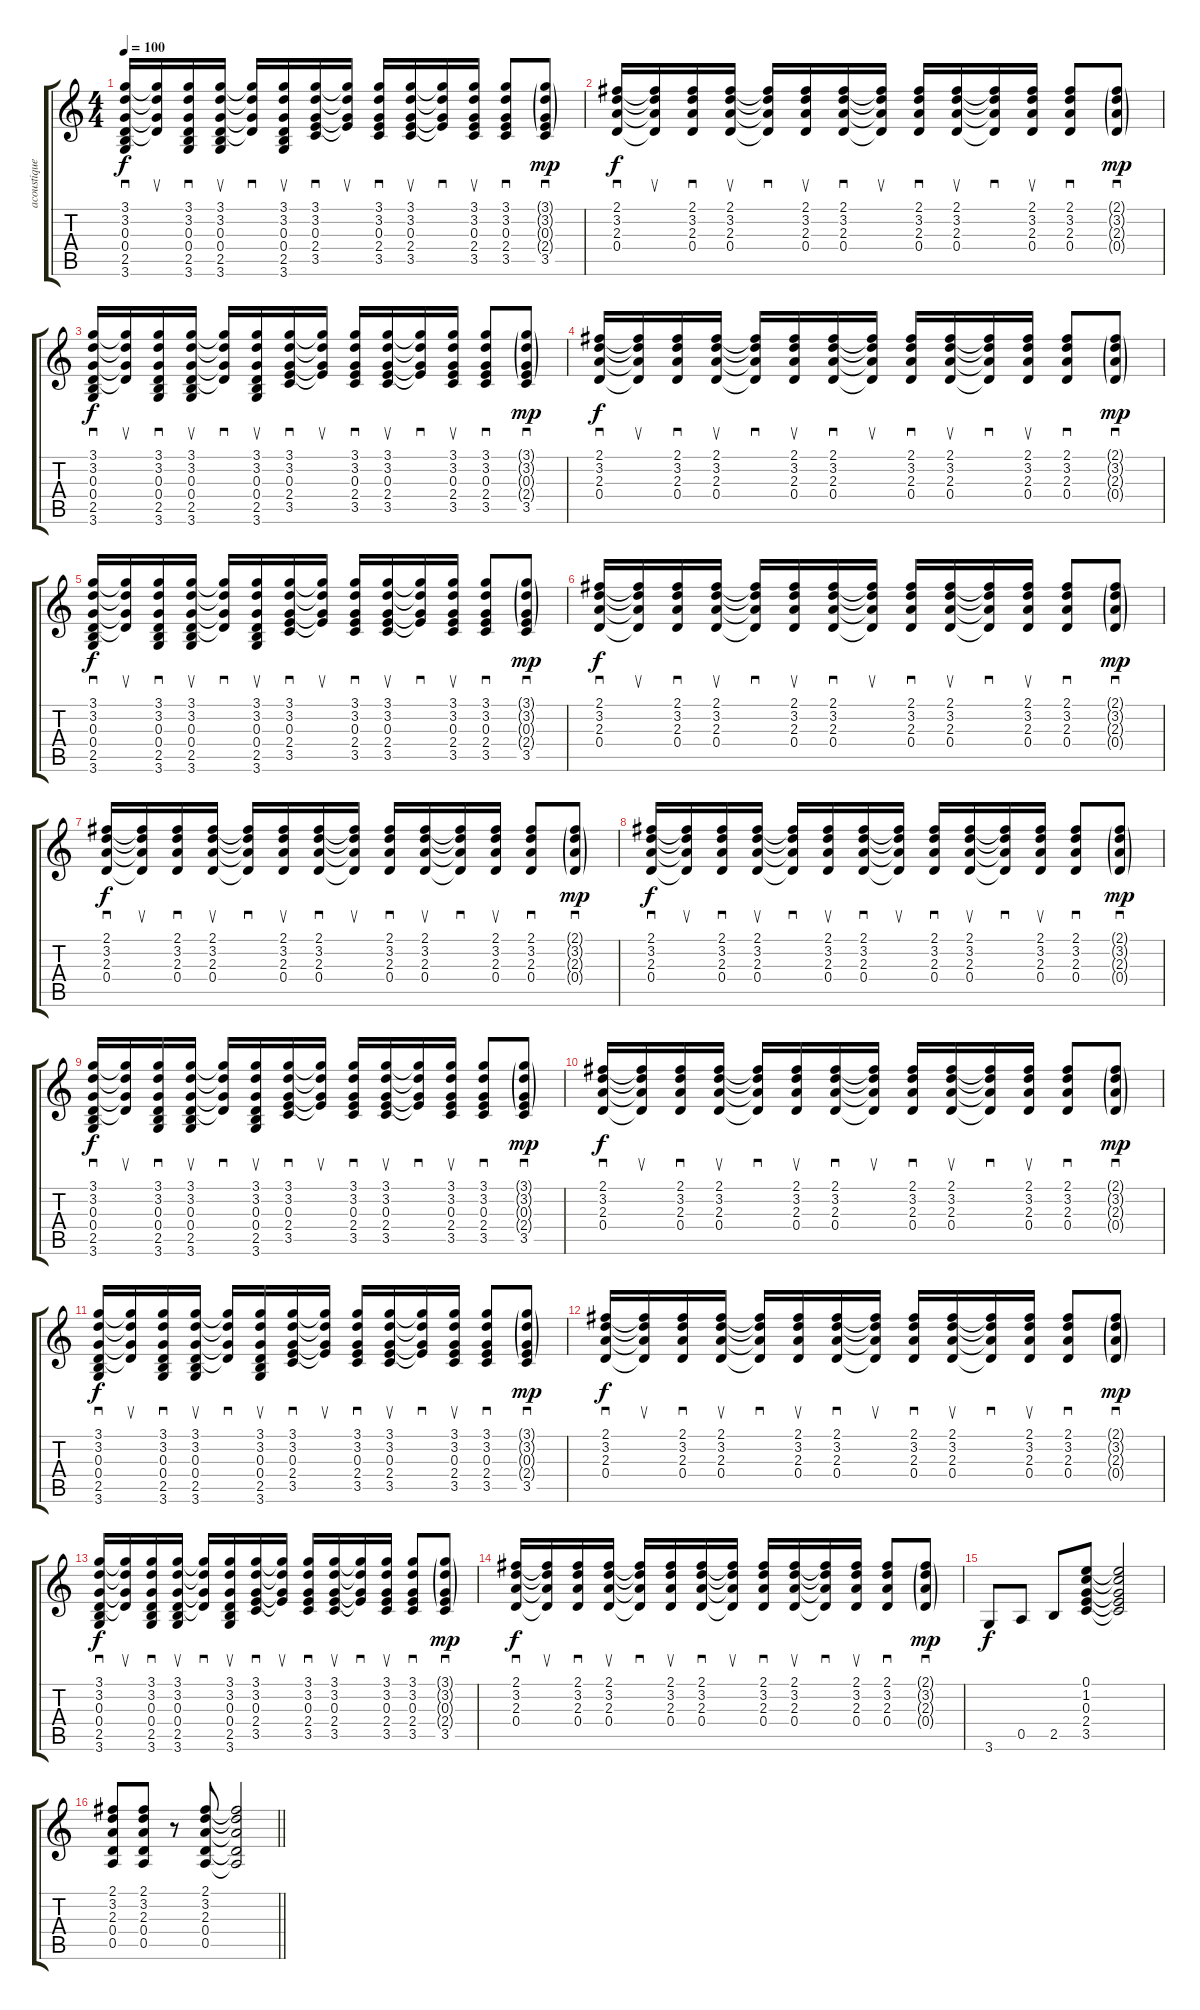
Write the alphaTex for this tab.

\track ("acoustique" "acoustique") {instrument acousticguitarsteel}
\staff {score tabs}
\tuning (E4 B3 G3 D3 A2 E2) {hide}
\ts (4 4)
\tempo 100
\clef g2
\ks c
(3.1 3.2 0.3 0.4 2.5 3.6).16{sd dy f} (3.1{t} 3.2{t} 0.3{t} 0.4{t}).16{su} (3.1 3.2 0.3 0.4 2.5 3.6).16{sd} (3.1 3.2 0.3 0.4 2.5 3.6).16{su} (3.1{t} 3.2{t} 0.3{t} 0.4{t}).16{sd} (3.1 3.2 0.3 0.4 2.5 3.6).16{su} (3.1 3.2 0.3 2.4 3.5).16{sd} (3.1{t} 3.2{t} 0.3{t} 2.4{t}).16{su} (3.1 3.2 0.3 2.4 3.5).16{sd} (3.1 3.2 0.3 2.4 3.5).16{su} (3.1{t} 3.2{t} 0.3{t} 2.4{t}).16{sd} (3.1 3.2 0.3 2.4 3.5).16{su} (3.1 3.2 0.3 2.4 3.5).8{sd} (3.1{g} 3.2{g} 0.3{g} 2.4{g} 3.5).8{sd dy mp} |
(2.1 3.2 2.3 0.4).16{sd dy f} (2.1{t} 3.2{t} 2.3{t} 0.4{t}).16{su} (2.1 3.2 2.3 0.4).16{sd} (2.1 3.2 2.3 0.4).16{su} (2.1{t} 3.2{t} 2.3{t} 0.4{t}).16{sd} (2.1 3.2 2.3 0.4).16{su} (2.1 3.2 2.3 0.4).16{sd} (2.1{t} 3.2{t} 2.3{t} 0.4{t}).16{su} (2.1 3.2 2.3 0.4).16{sd} (2.1 3.2 2.3 0.4).16{su} (2.1{t} 3.2{t} 2.3{t} 0.4{t}).16{sd} (2.1 3.2 2.3 0.4).16{su} (2.1 3.2 2.3 0.4).8{sd} (2.1{g} 3.2{g} 2.3{g} 0.4{g}).8{sd dy mp} |
(3.1 3.2 0.3 0.4 2.5 3.6).16{sd dy f} (3.1{t} 3.2{t} 0.3{t} 0.4{t}).16{su} (3.1 3.2 0.3 0.4 2.5 3.6).16{sd} (3.1 3.2 0.3 0.4 2.5 3.6).16{su} (3.1{t} 3.2{t} 0.3{t} 0.4{t}).16{sd} (3.1 3.2 0.3 0.4 2.5 3.6).16{su} (3.1 3.2 0.3 2.4 3.5).16{sd} (3.1{t} 3.2{t} 0.3{t} 2.4{t}).16{su} (3.1 3.2 0.3 2.4 3.5).16{sd} (3.1 3.2 0.3 2.4 3.5).16{su} (3.1{t} 3.2{t} 0.3{t} 2.4{t}).16{sd} (3.1 3.2 0.3 2.4 3.5).16{su} (3.1 3.2 0.3 2.4 3.5).8{sd} (3.1{g} 3.2{g} 0.3{g} 2.4{g} 3.5).8{sd dy mp} |
(2.1 3.2 2.3 0.4).16{sd dy f} (2.1{t} 3.2{t} 2.3{t} 0.4{t}).16{su} (2.1 3.2 2.3 0.4).16{sd} (2.1 3.2 2.3 0.4).16{su} (2.1{t} 3.2{t} 2.3{t} 0.4{t}).16{sd} (2.1 3.2 2.3 0.4).16{su} (2.1 3.2 2.3 0.4).16{sd} (2.1{t} 3.2{t} 2.3{t} 0.4{t}).16{su} (2.1 3.2 2.3 0.4).16{sd} (2.1 3.2 2.3 0.4).16{su} (2.1{t} 3.2{t} 2.3{t} 0.4{t}).16{sd} (2.1 3.2 2.3 0.4).16{su} (2.1 3.2 2.3 0.4).8{sd} (2.1{g} 3.2{g} 2.3{g} 0.4{g}).8{sd dy mp} |
(3.1 3.2 0.3 0.4 2.5 3.6).16{sd dy f} (3.1{t} 3.2{t} 0.3{t} 0.4{t}).16{su} (3.1 3.2 0.3 0.4 2.5 3.6).16{sd} (3.1 3.2 0.3 0.4 2.5 3.6).16{su} (3.1{t} 3.2{t} 0.3{t} 0.4{t}).16{sd} (3.1 3.2 0.3 0.4 2.5 3.6).16{su} (3.1 3.2 0.3 2.4 3.5).16{sd} (3.1{t} 3.2{t} 0.3{t} 2.4{t}).16{su} (3.1 3.2 0.3 2.4 3.5).16{sd} (3.1 3.2 0.3 2.4 3.5).16{su} (3.1{t} 3.2{t} 0.3{t} 2.4{t}).16{sd} (3.1 3.2 0.3 2.4 3.5).16{su} (3.1 3.2 0.3 2.4 3.5).8{sd} (3.1{g} 3.2{g} 0.3{g} 2.4{g} 3.5).8{sd dy mp} |
(2.1 3.2 2.3 0.4).16{sd dy f} (2.1{t} 3.2{t} 2.3{t} 0.4{t}).16{su} (2.1 3.2 2.3 0.4).16{sd} (2.1 3.2 2.3 0.4).16{su} (2.1{t} 3.2{t} 2.3{t} 0.4{t}).16{sd} (2.1 3.2 2.3 0.4).16{su} (2.1 3.2 2.3 0.4).16{sd} (2.1{t} 3.2{t} 2.3{t} 0.4{t}).16{su} (2.1 3.2 2.3 0.4).16{sd} (2.1 3.2 2.3 0.4).16{su} (2.1{t} 3.2{t} 2.3{t} 0.4{t}).16{sd} (2.1 3.2 2.3 0.4).16{su} (2.1 3.2 2.3 0.4).8{sd} (2.1{g} 3.2{g} 2.3{g} 0.4{g}).8{sd dy mp} |
(2.1 3.2 2.3 0.4).16{sd dy f} (2.1{t} 3.2{t} 2.3{t} 0.4{t}).16{su} (2.1 3.2 2.3 0.4).16{sd} (2.1 3.2 2.3 0.4).16{su} (2.1{t} 3.2{t} 2.3{t} 0.4{t}).16{sd} (2.1 3.2 2.3 0.4).16{su} (2.1 3.2 2.3 0.4).16{sd} (2.1{t} 3.2{t} 2.3{t} 0.4{t}).16{su} (2.1 3.2 2.3 0.4).16{sd} (2.1 3.2 2.3 0.4).16{su} (2.1{t} 3.2{t} 2.3{t} 0.4{t}).16{sd} (2.1 3.2 2.3 0.4).16{su} (2.1 3.2 2.3 0.4).8{sd} (2.1{g} 3.2{g} 2.3{g} 0.4{g}).8{sd dy mp} |
(2.1 3.2 2.3 0.4).16{sd dy f} (2.1{t} 3.2{t} 2.3{t} 0.4{t}).16{su} (2.1 3.2 2.3 0.4).16{sd} (2.1 3.2 2.3 0.4).16{su} (2.1{t} 3.2{t} 2.3{t} 0.4{t}).16{sd} (2.1 3.2 2.3 0.4).16{su} (2.1 3.2 2.3 0.4).16{sd} (2.1{t} 3.2{t} 2.3{t} 0.4{t}).16{su} (2.1 3.2 2.3 0.4).16{sd} (2.1 3.2 2.3 0.4).16{su} (2.1{t} 3.2{t} 2.3{t} 0.4{t}).16{sd} (2.1 3.2 2.3 0.4).16{su} (2.1 3.2 2.3 0.4).8{sd} (2.1{g} 3.2{g} 2.3{g} 0.4{g}).8{sd dy mp} |
(3.1 3.2 0.3 0.4 2.5 3.6).16{sd dy f} (3.1{t} 3.2{t} 0.3{t} 0.4{t}).16{su} (3.1 3.2 0.3 0.4 2.5 3.6).16{sd} (3.1 3.2 0.3 0.4 2.5 3.6).16{su} (3.1{t} 3.2{t} 0.3{t} 0.4{t}).16{sd} (3.1 3.2 0.3 0.4 2.5 3.6).16{su} (3.1 3.2 0.3 2.4 3.5).16{sd} (3.1{t} 3.2{t} 0.3{t} 2.4{t}).16{su} (3.1 3.2 0.3 2.4 3.5).16{sd} (3.1 3.2 0.3 2.4 3.5).16{su} (3.1{t} 3.2{t} 0.3{t} 2.4{t}).16{sd} (3.1 3.2 0.3 2.4 3.5).16{su} (3.1 3.2 0.3 2.4 3.5).8{sd} (3.1{g} 3.2{g} 0.3{g} 2.4{g} 3.5).8{sd dy mp} |
(2.1 3.2 2.3 0.4).16{sd dy f} (2.1{t} 3.2{t} 2.3{t} 0.4{t}).16{su} (2.1 3.2 2.3 0.4).16{sd} (2.1 3.2 2.3 0.4).16{su} (2.1{t} 3.2{t} 2.3{t} 0.4{t}).16{sd} (2.1 3.2 2.3 0.4).16{su} (2.1 3.2 2.3 0.4).16{sd} (2.1{t} 3.2{t} 2.3{t} 0.4{t}).16{su} (2.1 3.2 2.3 0.4).16{sd} (2.1 3.2 2.3 0.4).16{su} (2.1{t} 3.2{t} 2.3{t} 0.4{t}).16{sd} (2.1 3.2 2.3 0.4).16{su} (2.1 3.2 2.3 0.4).8{sd} (2.1{g} 3.2{g} 2.3{g} 0.4{g}).8{sd dy mp} |
(3.1 3.2 0.3 0.4 2.5 3.6).16{sd dy f} (3.1{t} 3.2{t} 0.3{t} 0.4{t}).16{su} (3.1 3.2 0.3 0.4 2.5 3.6).16{sd} (3.1 3.2 0.3 0.4 2.5 3.6).16{su} (3.1{t} 3.2{t} 0.3{t} 0.4{t}).16{sd} (3.1 3.2 0.3 0.4 2.5 3.6).16{su} (3.1 3.2 0.3 2.4 3.5).16{sd} (3.1{t} 3.2{t} 0.3{t} 2.4{t}).16{su} (3.1 3.2 0.3 2.4 3.5).16{sd} (3.1 3.2 0.3 2.4 3.5).16{su} (3.1{t} 3.2{t} 0.3{t} 2.4{t}).16{sd} (3.1 3.2 0.3 2.4 3.5).16{su} (3.1 3.2 0.3 2.4 3.5).8{sd} (3.1{g} 3.2{g} 0.3{g} 2.4{g} 3.5).8{sd dy mp} |
(2.1 3.2 2.3 0.4).16{sd dy f} (2.1{t} 3.2{t} 2.3{t} 0.4{t}).16{su} (2.1 3.2 2.3 0.4).16{sd} (2.1 3.2 2.3 0.4).16{su} (2.1{t} 3.2{t} 2.3{t} 0.4{t}).16{sd} (2.1 3.2 2.3 0.4).16{su} (2.1 3.2 2.3 0.4).16{sd} (2.1{t} 3.2{t} 2.3{t} 0.4{t}).16{su} (2.1 3.2 2.3 0.4).16{sd} (2.1 3.2 2.3 0.4).16{su} (2.1{t} 3.2{t} 2.3{t} 0.4{t}).16{sd} (2.1 3.2 2.3 0.4).16{su} (2.1 3.2 2.3 0.4).8{sd} (2.1{g} 3.2{g} 2.3{g} 0.4{g}).8{sd dy mp} |
(3.1 3.2 0.3 0.4 2.5 3.6).16{sd dy f} (3.1{t} 3.2{t} 0.3{t} 0.4{t}).16{su} (3.1 3.2 0.3 0.4 2.5 3.6).16{sd} (3.1 3.2 0.3 0.4 2.5 3.6).16{su} (3.1{t} 3.2{t} 0.3{t} 0.4{t}).16{sd} (3.1 3.2 0.3 0.4 2.5 3.6).16{su} (3.1 3.2 0.3 2.4 3.5).16{sd} (3.1{t} 3.2{t} 0.3{t} 2.4{t}).16{su} (3.1 3.2 0.3 2.4 3.5).16{sd} (3.1 3.2 0.3 2.4 3.5).16{su} (3.1{t} 3.2{t} 0.3{t} 2.4{t}).16{sd} (3.1 3.2 0.3 2.4 3.5).16{su} (3.1 3.2 0.3 2.4 3.5).8{sd} (3.1{g} 3.2{g} 0.3{g} 2.4{g} 3.5).8{sd dy mp} |
(2.1 3.2 2.3 0.4).16{sd dy f} (2.1{t} 3.2{t} 2.3{t} 0.4{t}).16{su} (2.1 3.2 2.3 0.4).16{sd} (2.1 3.2 2.3 0.4).16{su} (2.1{t} 3.2{t} 2.3{t} 0.4{t}).16{sd} (2.1 3.2 2.3 0.4).16{su} (2.1 3.2 2.3 0.4).16{sd} (2.1{t} 3.2{t} 2.3{t} 0.4{t}).16{su} (2.1 3.2 2.3 0.4).16{sd} (2.1 3.2 2.3 0.4).16{su} (2.1{t} 3.2{t} 2.3{t} 0.4{t}).16{sd} (2.1 3.2 2.3 0.4).16{su} (2.1 3.2 2.3 0.4).8{sd} (2.1{g} 3.2{g} 2.3{g} 0.4{g}).8{sd dy mp} |
3.6.8{dy f} 0.5.8 2.5.8 (0.1 1.2 0.3 2.4 3.5).8 (0.1{t} 1.2{t} 0.3{t} 2.4{t} 3.5{t}).2 |
\barLineRight lightlight
(2.1 3.2 2.3 0.4 0.5).8 (2.1 3.2 2.3 0.4 0.5).8 r.8 (2.1 3.2 2.3 0.4 0.5).8 (2.1{t} 3.2{t} 2.3{t} 0.4{t} 0.5{t}).2
